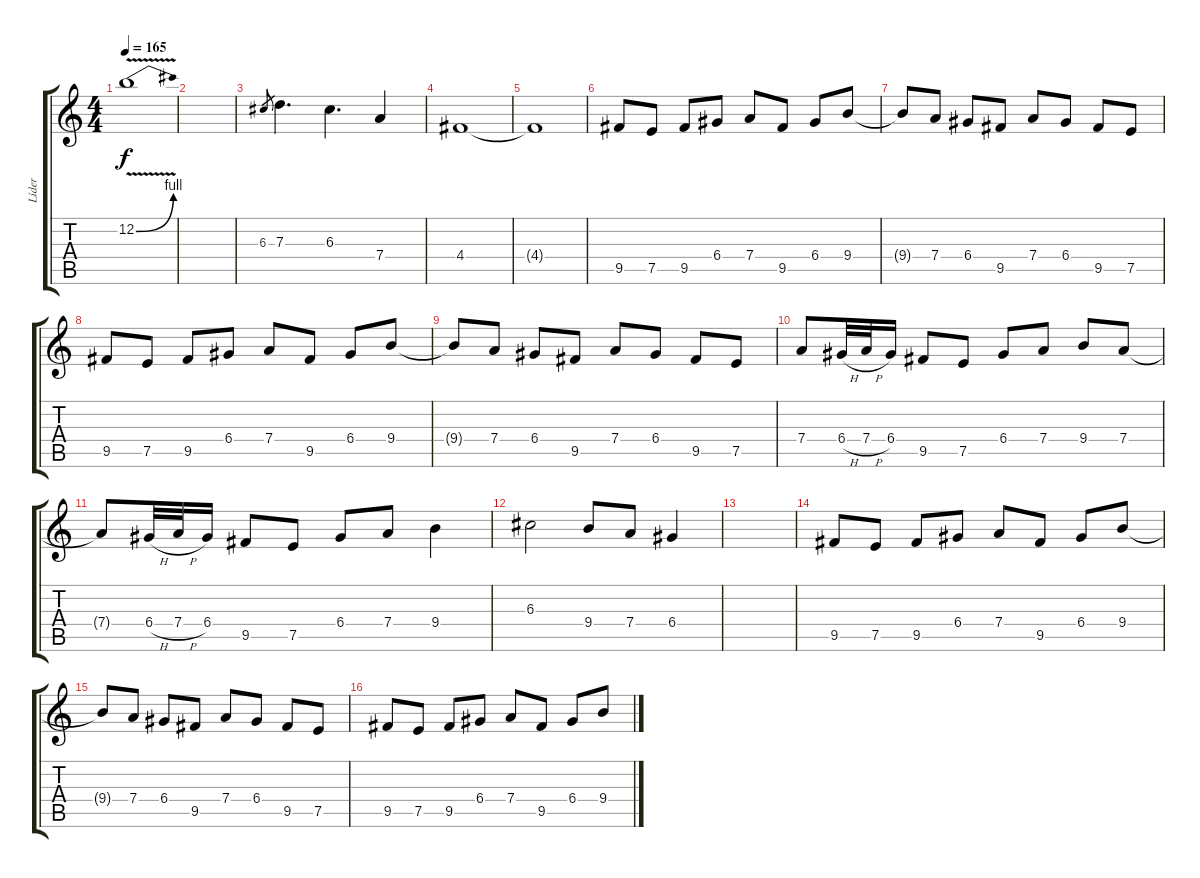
\track ("Líder" "Líder") {instrument electricguitarclean}
\staff {score tabs}
\tuning (E4 B3 G3 D3 A2 E2) {hide}
\ts (4 4)
\tempo 165
\clef g2
\ks c
12.2{be (bend 0 0 60 4) v}.1{dy f} |
|
6.3.8{gr} 7.3.4{d} 6.3.4{d} 7.4.4 |
4.4.1 |
4.4{t}.1 |
9.5.8 7.5.8 9.5.8 6.4.8 7.4.8 9.5.8 6.4.8 9.4.8 |
9.4{t}.8 7.4.8 6.4.8 9.5.8 7.4.8 6.4.8 9.5.8 7.5.8 |
9.5.8 7.5.8 9.5.8 6.4.8 7.4.8 9.5.8 6.4.8 9.4.8 |
9.4{t}.8 7.4.8 6.4.8 9.5.8 7.4.8 6.4.8 9.5.8 7.5.8 |
7.4.8 6.4{h}.32 7.4{h}.32 6.4.16 9.5.8 7.5.8 6.4.8 7.4.8 9.4.8 7.4.8 |
7.4{t}.8 6.4{h}.32 7.4{h}.32 6.4.16 9.5.8 7.5.8 6.4.8 7.4.8 9.4.4 |
6.3.2 9.4.8 7.4.8 6.4.4 |
|
9.5.8 7.5.8 9.5.8 6.4.8 7.4.8 9.5.8 6.4.8 9.4.8 |
9.4{t}.8 7.4.8 6.4.8 9.5.8 7.4.8 6.4.8 9.5.8 7.5.8 |
9.5.8 7.5.8 9.5.8 6.4.8 7.4.8 9.5.8 6.4.8 9.4.8
